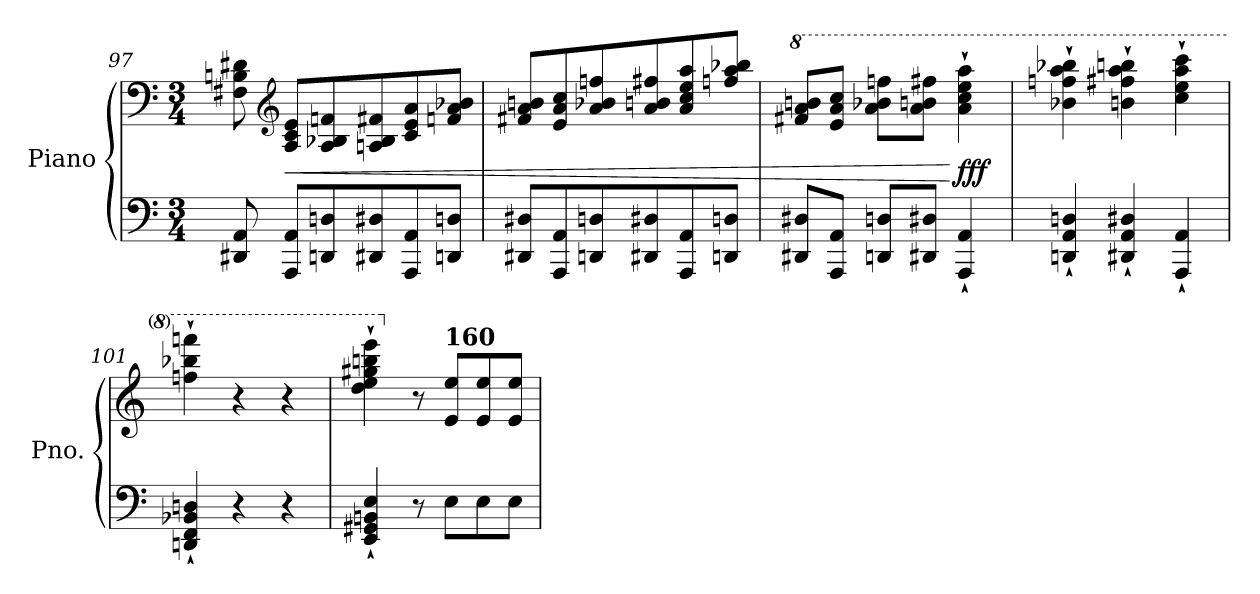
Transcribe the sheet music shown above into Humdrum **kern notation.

**kern	**kern	**dynam
*part1	*part1	*part1
*staff2	*staff1	*staff1/2
*I"Piano	*	*
*I'Pno.	*	*
*clefF4	*clefF4	*
*k[]	*k[]	*
*M3/4	*M3/4	*
=97	=97	=97
8DD#X/ 8AA/	8F#X\ 8Bn\ 8d#X\	.
*	*clefG2	*
!	!	!LO:HP:b
8AAA/ 8AA/L	8A/ 8c/ 8e/L	<
8DDn/ 8Dn/	8A/ 8B-X/ 8fn/	.
8DD#X/ 8D#X/	8An/ 8B-/ 8f#X/	.
8AAA/ 8AA/	8c/ 8e/ 8a/	.
8DDn/ 8Dn/J	8fn/ 8a/ 8b-X/J	.
=98	=98	=98
8DD#X/ 8D#X/L	8f#X/ 8a/ 8bn/L	.
8AAA/ 8AA/	8e/ 8a/ 8cc/	.
8DDn/ 8Dn/	8a/ 8b-X/ 8ffn/	.
8DD#X/ 8D#X/	8a/ 8bn/ 8ff#X/	.
8AAA/ 8AA/	8a/ 8cc/ 8ee/ 8aa/	.
8DDn/ 8Dn/J	8ffn/ 8aa/ 8bb-X/J	.
!!LO:LB:g=z
=99	=99	=99
*	*8va	*
8DD#X/ 8D#X/L	8ff#X/ 8aa/ 8bbn/L	.
8AAA/ 8AA/J	8ee/ 8aa/ 8ccc/J	.
8DDn/ 8Dn/L	8aa\ 8bb-X\ 8fffn\L	.
8DD#X/ 8D#X/J	8aa\ 8bbn\ 8fff#X\J	.
!	!	!LO:DY:n=1:b
4AAA/` 4AA/`	4aa\` 4ccc\` 4eee\` 4aaa\`	[ fff
=100	=100	=100
4DDn/` 4AA/` 4Dn/`	4bb-X\` 4fffn\` 4aaa\` 4bbb-X\`	.
4DD#X/` 4AA/` 4D#X/`	4bbn\` 4fff#X\` 4aaa\` 4bbbn\`	.
4AAA/` 4AA/`	4ccc\` 4eee\` 4aaa\` 4cccc\`	.
=101	=101	=101
4DDn/` 4FF/` 4BB-X/` 4Dn/`	4fffn\` 4bbb-X\` 4ffffn\`	.
4r	4r	.
4r	4r	.
=102	=102	=102
4EE/` 4GG#X/` 4BBn/` 4E/`	4ddd\` 4eee\` 4ggg#X\` 4bbbn\` 4eeee\`	.
*	*X8va	*
8r	8r	.
!	!LO:TX:a:B:t=160	!
8E\L	8e/ 8ee/L	.
8E\	8e/ 8ee/	.
8E\J	8e/ 8ee/J	.
=	=	=
*-	*-	*-
